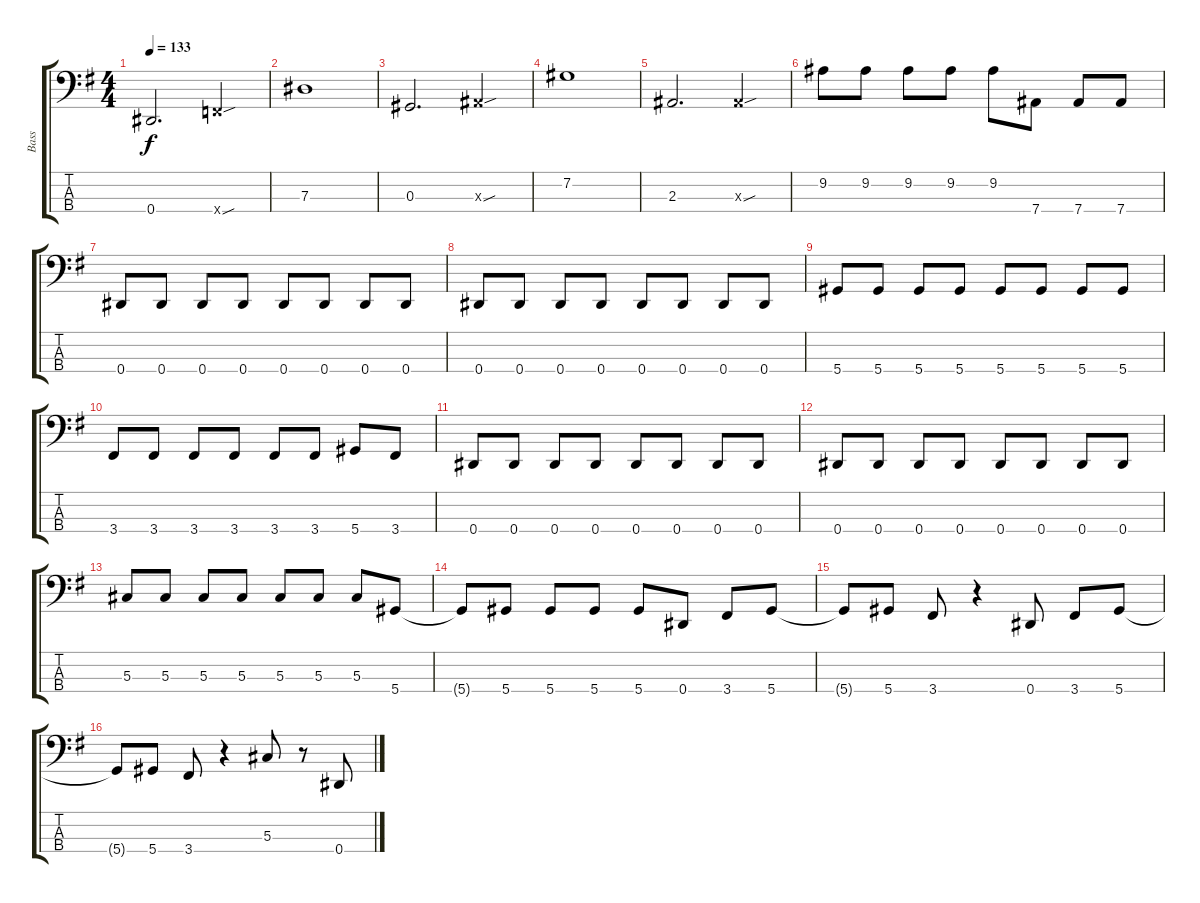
\track ("Bass" "Bass") {instrument electricbassfinger}
\staff {score tabs}
\tuning (Gb2 Db2 Ab1 Eb1) {hide}
\ts (4 4)
\tempo 133
\clef f4
\ks g
0.4.2{d dy f} 2.4{sou x}.4 |
7.3.1 |
0.3.2{d} 2.3{sou x}.4 |
7.2.1 |
2.3.2{d} 2.3{sou x}.4 |
9.2.8 9.2.8 9.2.8 9.2.8 9.2.8 7.4.8 7.4.8 7.4.8 |
0.4.8 0.4.8 0.4.8 0.4.8 0.4.8 0.4.8 0.4.8 0.4.8 |
0.4.8 0.4.8 0.4.8 0.4.8 0.4.8 0.4.8 0.4.8 0.4.8 |
5.4.8 5.4.8 5.4.8 5.4.8 5.4.8 5.4.8 5.4.8 5.4.8 |
3.4.8 3.4.8 3.4.8 3.4.8 3.4.8 3.4.8 5.4.8 3.4.8 |
0.4.8 0.4.8 0.4.8 0.4.8 0.4.8 0.4.8 0.4.8 0.4.8 |
0.4.8 0.4.8 0.4.8 0.4.8 0.4.8 0.4.8 0.4.8 0.4.8 |
5.3.8 5.3.8 5.3.8 5.3.8 5.3.8 5.3.8 5.3.8 5.4.8 |
5.4{t}.8 5.4.8 5.4.8 5.4.8 5.4.8 0.4.8 3.4.8 5.4.8 |
5.4{t}.8 5.4.8 3.4.8 r.4 0.4.8 3.4.8 5.4.8 |
5.4{t}.8 5.4.8 3.4.8 r.4 5.3.8 r.8 0.4.8
